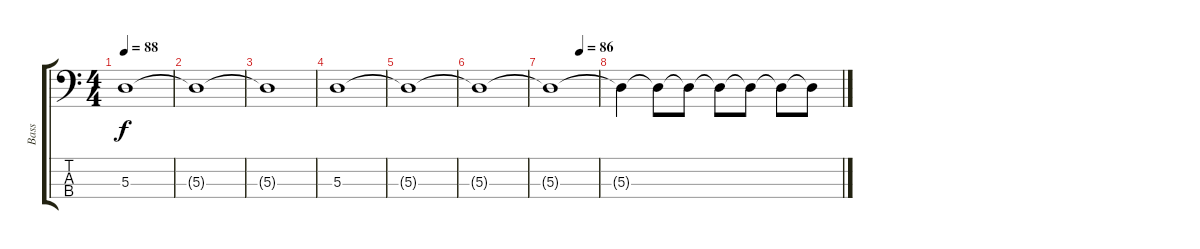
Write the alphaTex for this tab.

\track ("Bass" "Bass") {instrument electricbassfinger}
\staff {score tabs}
\tuning (G2 D2 A1 E1) {hide}
\ts (4 4)
\tempo 88
\clef f4
\ks c
5.3{t}.1{dy f} |
5.3{t}.1 |
5.3{t}.1 |
5.3.1 |
5.3{t}.1 |
5.3{t}.1 |
\tempo (86 0.625)
5.3{t}.1 |
5.3{t}.4{volume 10} 5.3{t}.8{volume 8} 5.3{t}.8{volume 7} 5.3{t}.8{volume 5} 5.3{t}.8{volume 4} 5.3{t}.8{volume 3} 5.3{t}.8{volume 1}
